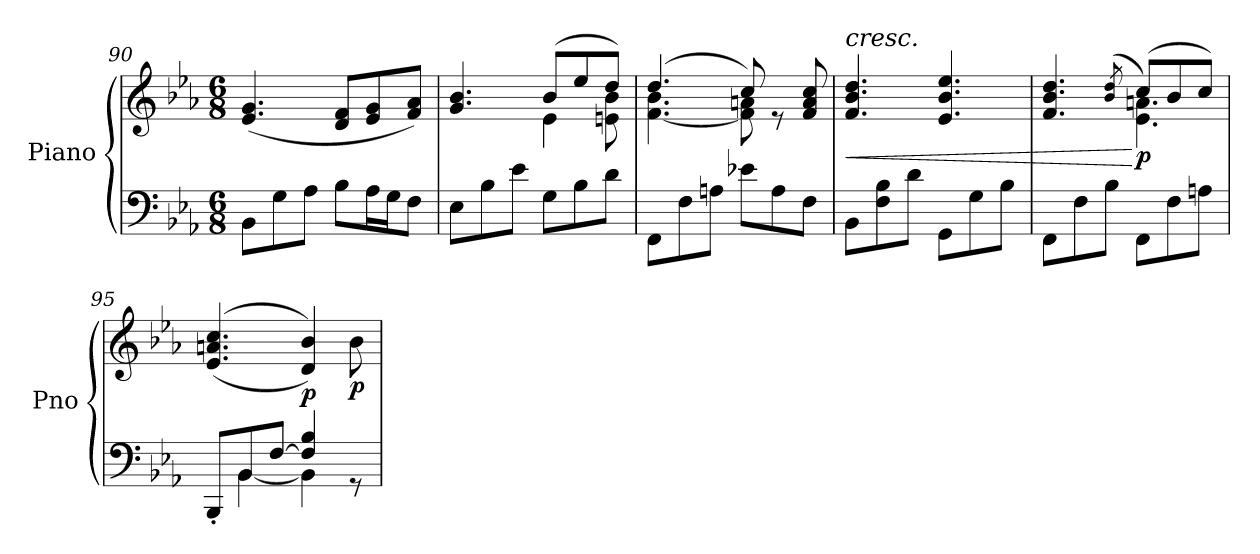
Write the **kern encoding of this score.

**kern	**kern	**dynam
*part1	*part1	*part1
*staff2	*staff1	*staff1/2
*I"Piano	*	*
*I'Pno	*	*
*clefF4	*clefG2	*
*k[b-e-a-]	*k[b-e-a-]	*
*M6/8	*M6/8	*
=90	=90	=90
8BB-\L	(4.e-/ 4.g/	.
8G\	.	.
8A-\J	.	.
8B-\L	8d/ 8f/L	.
16A-\L	8e-/ 8g/	.
16G\J	.	.
8F\J	8f/ 8a-/J)	.
=91	=91	=91
*	*^	*
8E-\L	4.g/ 4.b-/	4.ryy	.
8B-\	.	.	.
8e-\J	.	.	.
8G\L	(8b-/L	4e-\	.
8B-\	8ee-/	.	.
8d\J	8dd/J)	8en\ 8b-\	.
=92	=92	=92	=92
8FF\L	(4.dd/	[4.f\ 4.b-\	.
8F\	.	.	.
8An\J	.	.	.
8e-X\L	8cc/)	8f\] 8an\	.
8A\	8re	4ryy	.
8F\J	8f/ 8a/ 8cc/	.	.
*	*v	*v	*
!!LO:LB:g=z
=93	=93	=93
!	!LO:TX:a:i:t=cresc.	!
!	!	!LO:HP:b
8BB-\L	4.f/ 4.b-/ 4.dd/	<
8F\ 8B-\	.	.
8d\J	.	.
8GG\L	4.e-/ 4.b-/ 4.ee-/	.
8G\	.	.
8B-\J	.	.
=94	=94	=94
*	*^	*
8FF\L	4.f/ 4.b-/ 4.dd/	4.ryy	.
8F\	.	.	.
8B-\J	.	.	.
.	(>8qb-/ 8qdd/	.	.
!	!	!	!LO:DY:n=1:b
8FF\L	(8cc/L)	4.e-\ 4.an\	[ p
8F\	8b-/	.	.
8An\J	8cc/J)	.	.
*	*v	*v	*
=95	=95	=95
*^	*	*
8BBB-'/L	8ryy	((>4.e-/ 4.an/ 4.cc/	.
8BB-/	[4BB-\	.	.
[8F/J	.	.	.
!	!	!	!LO:DY:b
4F/] 4B-/	4BB-\]	4d/ 4b-/))	p
!	!	!	!LO:DY:b
8rGG	8ryy	8b-\	p
*v	*v	*	*
=	=	=
*-	*-	*-
